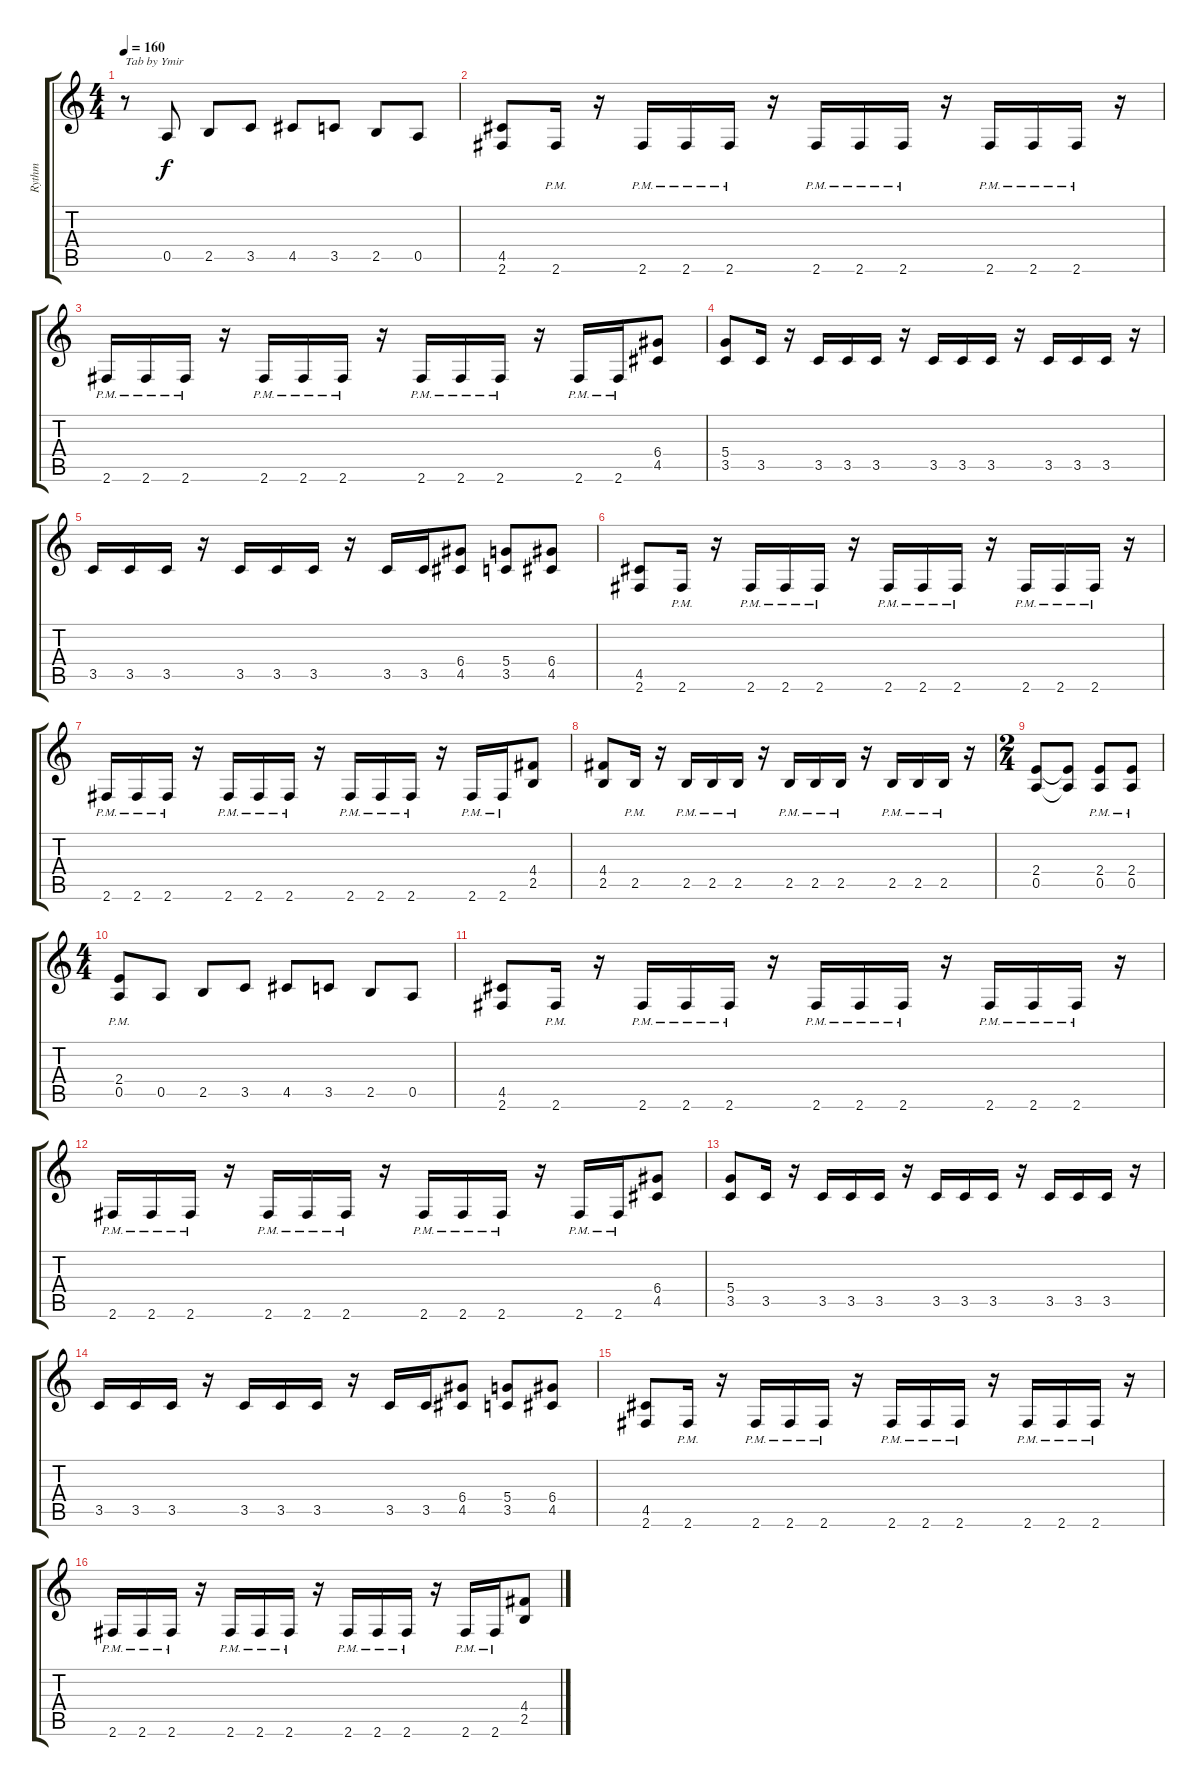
\track ("Rythm" "Rythm") {instrument distortionguitar}
\staff {score tabs}
\tuning (E4 B3 G3 D3 A2 E2) {hide}
\ts (4 4)
\tempo 160
\clef g2
\ks c
r.8{txt "Tab by Ymir" dy f instrument distortionguitar} 0.5.8 2.5.8 3.5.8 4.5.8 3.5.8 2.5.8 0.5.8 |
(4.5 2.6).8 2.6{pm}.16 r.16 2.6{pm}.16 2.6{pm}.16 2.6{pm}.16 r.16 2.6{pm}.16 2.6{pm}.16 2.6{pm}.16 r.16 2.6{pm}.16 2.6{pm}.16 2.6{pm}.16 r.16 |
2.6{pm}.16 2.6{pm}.16 2.6{pm}.16 r.16 2.6{pm}.16 2.6{pm}.16 2.6{pm}.16 r.16 2.6{pm}.16 2.6{pm}.16 2.6{pm}.16 r.16 2.6{pm}.16 2.6{pm}.16 (6.4 4.5).8 |
(5.4 3.5).8 3.5.16 r.16 3.5.16 3.5.16 3.5.16 r.16 3.5.16 3.5.16 3.5.16 r.16 3.5.16 3.5.16 3.5.16 r.16 |
3.5.16 3.5.16 3.5.16 r.16 3.5.16 3.5.16 3.5.16 r.16 3.5.16 3.5.16 (6.4 4.5).8 (5.4 3.5).8 (6.4 4.5).8 |
(4.5 2.6).8 2.6{pm}.16 r.16 2.6{pm}.16 2.6{pm}.16 2.6{pm}.16 r.16 2.6{pm}.16 2.6{pm}.16 2.6{pm}.16 r.16 2.6{pm}.16 2.6{pm}.16 2.6{pm}.16 r.16 |
2.6{pm}.16 2.6{pm}.16 2.6{pm}.16 r.16 2.6{pm}.16 2.6{pm}.16 2.6{pm}.16 r.16 2.6{pm}.16 2.6{pm}.16 2.6{pm}.16 r.16 2.6{pm}.16 2.6{pm}.16 (4.4 2.5).8 |
(4.4 2.5).8 2.5{pm}.16 r.16 2.5{pm}.16 2.5{pm}.16 2.5{pm}.16 r.16 2.5{pm}.16 2.5{pm}.16 2.5{pm}.16 r.16 2.5{pm}.16 2.5{pm}.16 2.5{pm}.16 r.16 |
\ts (2 4)
(2.4 0.5).8 (2.4{t} 0.5{t}).8 (2.4{pm} 0.5{pm}).8 (2.4{pm} 0.5{pm}).8 |
\ts (4 4)
(2.4{pm} 0.5{pm}).8 0.5.8 2.5.8 3.5.8 4.5.8 3.5.8 2.5.8 0.5.8 |
(4.5 2.6).8 2.6{pm}.16 r.16 2.6{pm}.16 2.6{pm}.16 2.6{pm}.16 r.16 2.6{pm}.16 2.6{pm}.16 2.6{pm}.16 r.16 2.6{pm}.16 2.6{pm}.16 2.6{pm}.16 r.16 |
2.6{pm}.16 2.6{pm}.16 2.6{pm}.16 r.16 2.6{pm}.16 2.6{pm}.16 2.6{pm}.16 r.16 2.6{pm}.16 2.6{pm}.16 2.6{pm}.16 r.16 2.6{pm}.16 2.6{pm}.16 (6.4 4.5).8 |
(5.4 3.5).8 3.5.16 r.16 3.5.16 3.5.16 3.5.16 r.16 3.5.16 3.5.16 3.5.16 r.16 3.5.16 3.5.16 3.5.16 r.16 |
3.5.16 3.5.16 3.5.16 r.16 3.5.16 3.5.16 3.5.16 r.16 3.5.16 3.5.16 (6.4 4.5).8 (5.4 3.5).8 (6.4 4.5).8 |
(4.5 2.6).8 2.6{pm}.16 r.16 2.6{pm}.16 2.6{pm}.16 2.6{pm}.16 r.16 2.6{pm}.16 2.6{pm}.16 2.6{pm}.16 r.16 2.6{pm}.16 2.6{pm}.16 2.6{pm}.16 r.16 |
2.6{pm}.16 2.6{pm}.16 2.6{pm}.16 r.16 2.6{pm}.16 2.6{pm}.16 2.6{pm}.16 r.16 2.6{pm}.16 2.6{pm}.16 2.6{pm}.16 r.16 2.6{pm}.16 2.6{pm}.16 (4.4 2.5).8
